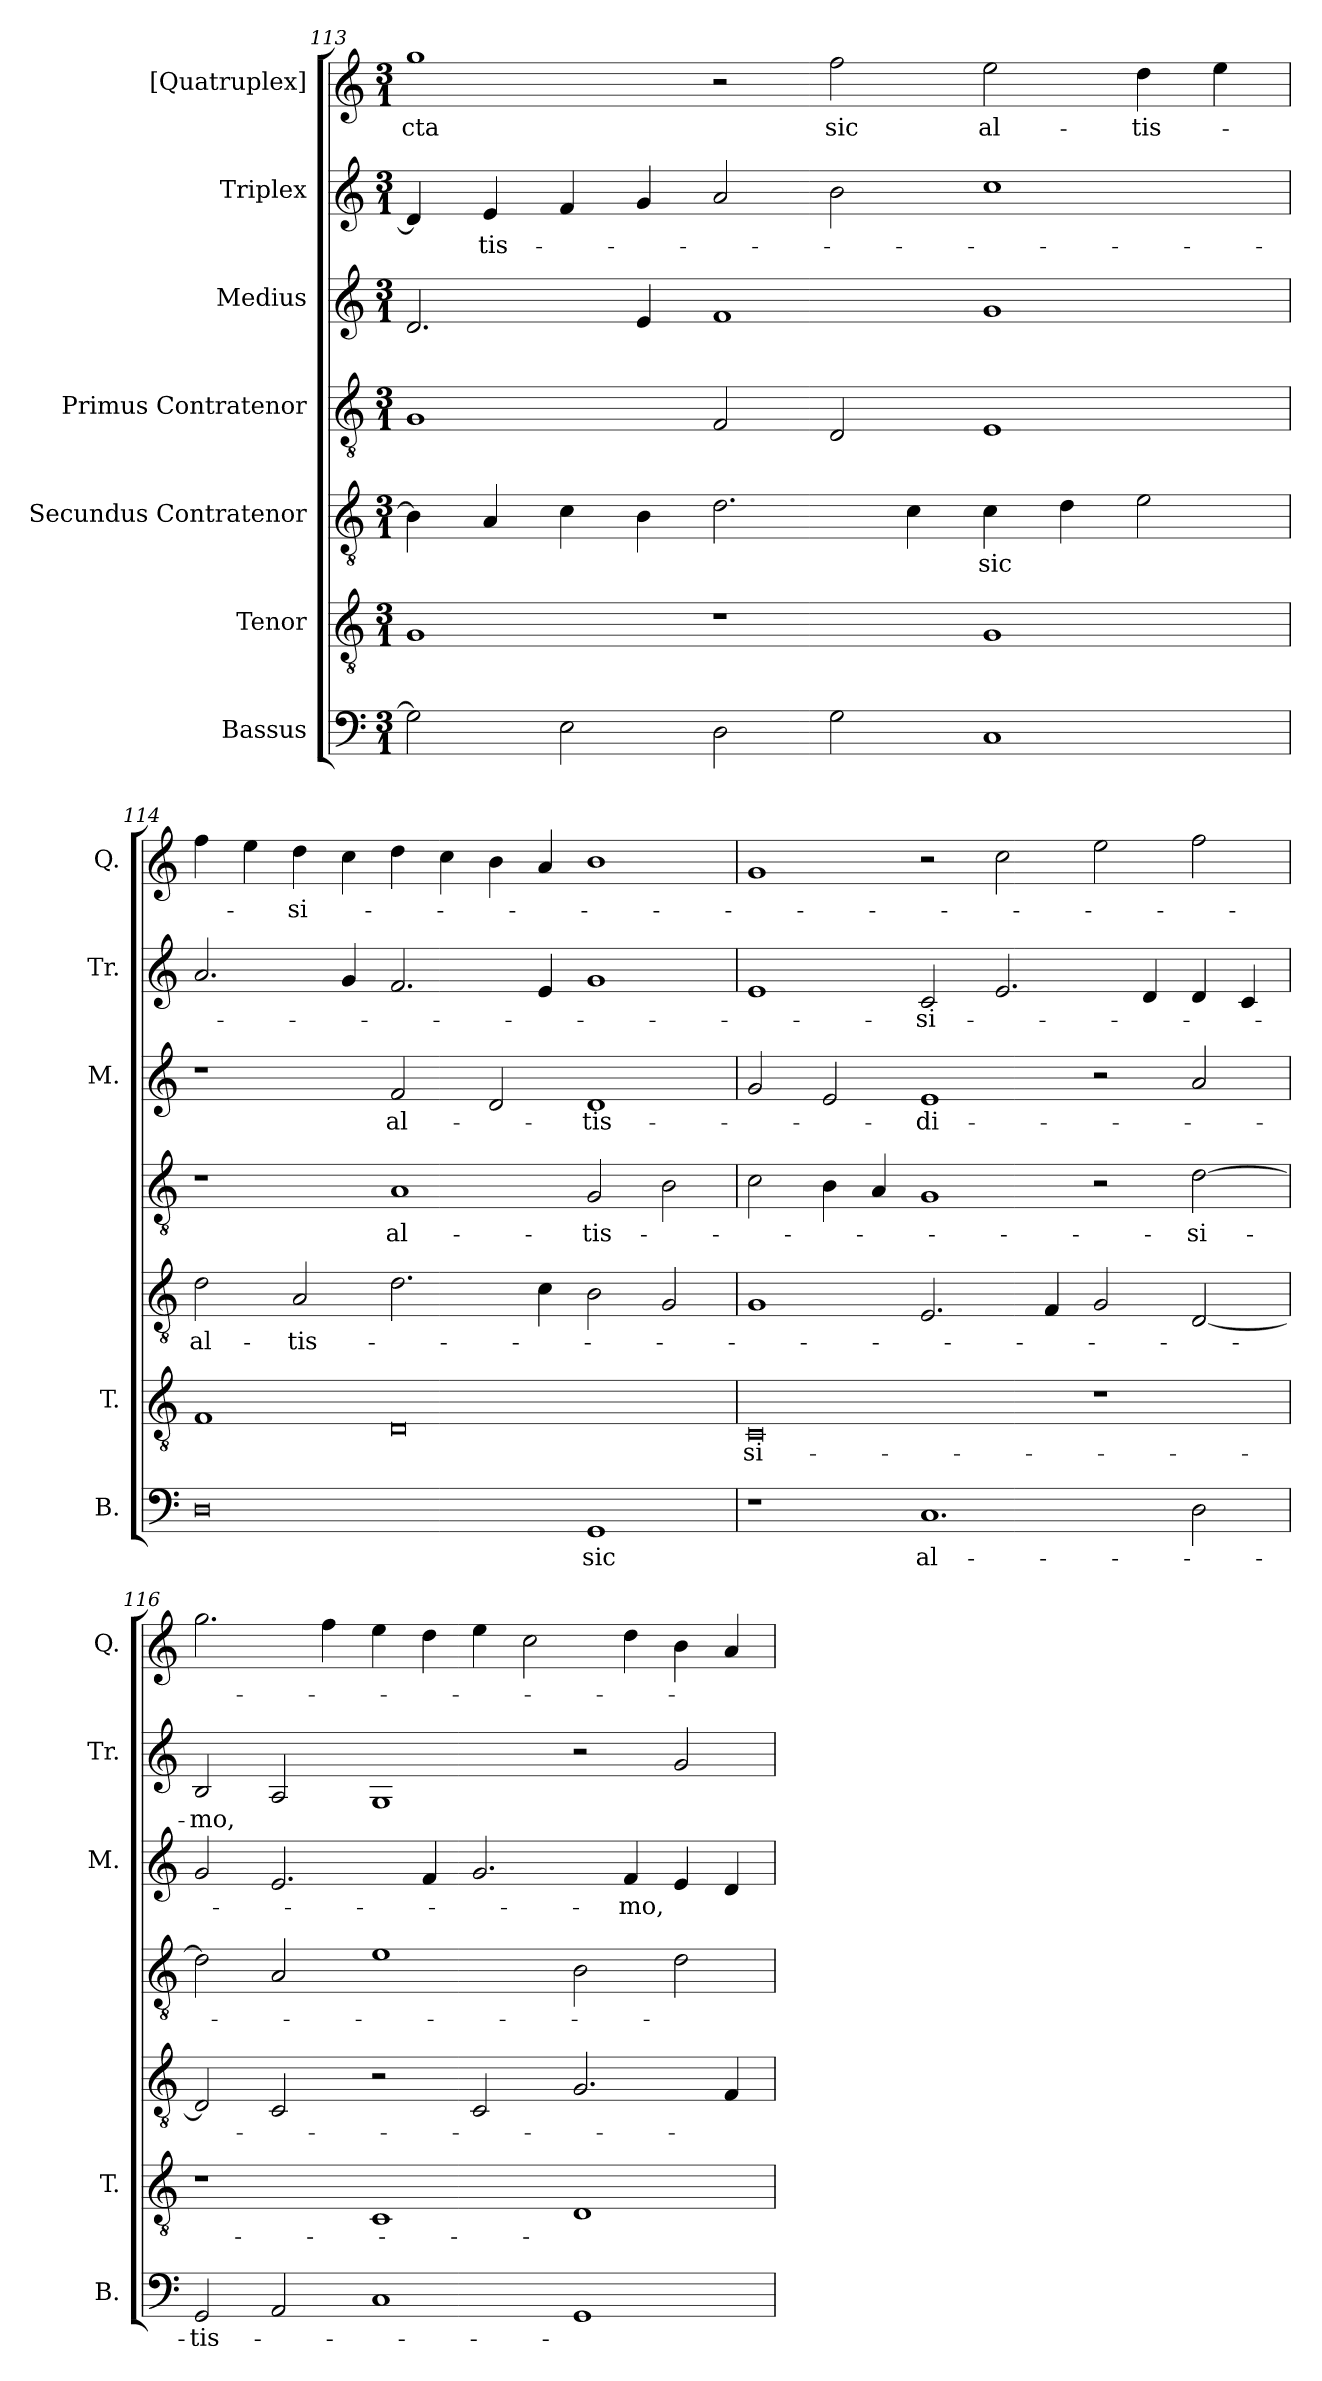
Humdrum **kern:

**kern	**text	**kern	**text	**kern	**text	**kern	**text	**kern	**text	**kern	**text	**kern	**text
*part7	*part7	*part6	*part6	*part5	*part5	*part4	*part4	*part3	*part3	*part2	*part2	*part1	*part1
*staff7	*staff7	*staff6	*staff6	*staff5	*staff5	*staff4	*staff4	*staff3	*staff3	*staff2	*staff2	*staff1	*staff1
*I"Bassus	*	*I"Tenor	*	*I"Secundus Contratenor	*	*I"Primus Contratenor	*	*I"Medius	*	*I"Triplex	*	*I"[Quatruplex]	*
*I'B.	*	*I'T.	*	*	*	*	*	*I'M.	*	*I'Tr.	*	*I'Q.	*
!!LO:LB:g=z
*clefF4	*	*clefGv2	*	*clefGv2	*	*clefGv2	*	*clefG2	*	*clefG2	*	*clefG2	*
*	*	*ITrd7c12	*	*ITrd7c12	*	*ITrd7c12	*	*	*	*	*	*	*
*k[]	*	*k[]	*	*k[]	*	*k[]	*	*k[]	*	*k[]	*	*k[]	*
*C:	*	*C:	*	*C:	*	*C:	*	*C:	*	*C:	*	*C:	*
*M3/1	*	*M3/1	*	*M3/1	*	*M3/1	*	*M3/1	*	*M3/1	*	*M3/1	*
=113	=113	=113	=113	=113	=113	=113	=113	=113	=113	=113	=113	=113	=113
!	!	!	!	!	!	!	!	!	!	!	!	!	!LO:LY:b:color=#000000
2Gi\]	.	1GGi	.	4BBi\]	.	1GGi	.	2.di/	.	4di/]	.	1ggi	-cta
!	!	!	!	!	!	!	!	!	!	!	!LO:LY:b:color=#000000	!	!
.	.	.	.	4AAi/	.	.	.	.	.	4ei/	-tis-	.	.
2Ei\	.	.	.	4Ci\	.	.	.	.	.	4fi/	.	.	.
.	.	.	.	4BBi\	.	.	.	4ei/	.	4gi/	.	.	.
2Di\	.	1r	.	2.Di\	.	2FFi/	.	1fi	.	2ai/	.	2r	.
!	!	!	!	!	!	!	!	!	!	!	!	!	!LO:LY:b:color=#000000
2Gi\	.	.	.	.	.	2DDi/	.	.	.	2bi\	.	2ffi\	sic
.	.	.	.	4Ci\	.	.	.	.	.	.	.	.	.
!	!	!	!	!	!LO:LY:b:color=#000000	!	!	!	!	!	!	!	!
!	!	!	!	!	!	!	!	!	!	!	!	!	!LO:LY:b:color=#000000
1Ci	.	1GGi	.	4Ci\	sic	1EEi	.	1gi	.	1cci	.	2eei\	al-
.	.	.	.	4Di\	.	.	.	.	.	.	.	.	.
!	!	!	!	!	!	!	!	!	!	!	!	!	!LO:LY:b:color=#000000
.	.	.	.	2Ei\	.	.	.	.	.	.	.	4ddi\	-tis-
.	.	.	.	.	.	.	.	.	.	.	.	4eei\	.
=114	=114	=114	=114	=114	=114	=114	=114	=114	=114	=114	=114	=114	=114
!	!	!	!	!	!LO:LY:b:color=#000000	!	!	!	!	!	!	!	!
0Di	.	1FFi	.	2Di\	al-	1r	.	1r	.	2.ai/	.	4ffi\	.
.	.	.	.	.	.	.	.	.	.	.	.	4eei\	.
!	!	!	!	!	!LO:LY:b:color=#000000	!	!	!	!	!	!	!	!
!	!	!	!	!	!	!	!	!	!	!	!	!	!LO:LY:b:color=#000000
.	.	.	.	2AAi/	-tis-	.	.	.	.	.	.	4ddi\	-si-
.	.	.	.	.	.	.	.	.	.	4gi/	.	4cci\	.
!	!	!	!	!	!	!	!LO:LY:b:color=#000000	!	!	!	!	!	!
!	!	!	!	!	!	!	!	!	!LO:LY:b:color=#000000	!	!	!	!
.	.	0DDi	.	2.Di\	.	1AAi	al-	2fi/	al-	2.fi/	.	4ddi\	.
.	.	.	.	.	.	.	.	.	.	.	.	4cci\	.
.	.	.	.	.	.	.	.	2di/	.	.	.	4bi\	.
.	.	.	.	4Ci\	.	.	.	.	.	4ei/	.	4ai/	.
!	!LO:LY:b:color=#000000	!	!	!	!	!	!	!	!	!	!	!	!
!	!	!	!	!	!	!	!LO:LY:b:color=#000000	!	!	!	!	!	!
!	!	!	!	!	!	!	!	!	!LO:LY:b:color=#000000	!	!	!	!
1GGi	sic	.	.	2BBi\	.	2GGi/	-tis-	1di	-tis-	1gi	.	1bi	.
.	.	.	.	2GGi/	.	2BBi\	.	.	.	.	.	.	.
=115	=115	=115	=115	=115	=115	=115	=115	=115	=115	=115	=115	=115	=115
!	!	!	!LO:LY:b:color=#000000	!	!	!	!	!	!	!	!	!	!
1r	.	0CCi	-si-	1GGi	.	2Ci\	.	2gi/	.	1ei	.	1gi	.
.	.	.	.	.	.	4BBi\	.	2ei/	.	.	.	.	.
.	.	.	.	.	.	4AAi/	.	.	.	.	.	.	.
!	!LO:LY:b:color=#000000	!	!	!	!	!	!	!	!	!	!	!	!
!	!	!	!	!	!	!	!	!	!LO:LY:b:color=#000000	!	!	!	!
!	!	!	!	!	!	!	!	!	!	!	!LO:LY:b:color=#000000	!	!
1.Ci	al-	.	.	2.EEi/	.	1GGi	.	1ei	-di-	2ci/	-si-	2r	.
.	.	.	.	.	.	.	.	.	.	2.ei/	.	2cci\	.
.	.	.	.	4FFi/	.	.	.	.	.	.	.	.	.
.	.	1r	.	2GGi/	.	2r	.	2r	.	.	.	2eei\	.
.	.	.	.	.	.	.	.	.	.	4di/	.	.	.
!	!	!	!	!	!	!	!LO:LY:b:color=#000000	!	!	!	!	!	!
2Di\	.	.	.	[<2DDi/	.	[>2Di\	-si-	2ai/	.	4di/	.	2ffi\	.
.	.	.	.	.	.	.	.	.	.	4ci/	.	.	.
!!LO:PB:g=z
=116	=116	=116	=116	=116	=116	=116	=116	=116	=116	=116	=116	=116	=116
!	!LO:LY:b:color=#000000	!	!	!	!	!	!	!	!	!	!	!	!
!	!	!	!	!	!	!	!	!	!	!	!LO:LY:b:color=#000000	!	!
2GGi/	-tis-	1r	.	2DDi/]	.	2Di\]	.	2gi/	.	2Bi/	-mo,	2.ggi\	.
2AAi/	.	.	.	2CCi/	.	2AAi/	.	2.ei/	.	2Ai/	.	.	.
.	.	.	.	.	.	.	.	.	.	.	.	4ffi\	.
1Ci	.	1CCi	.	2r	.	1Ei	.	.	.	1Gi	.	4eei\	.
.	.	.	.	.	.	.	.	4fi/	.	.	.	4ddi\	.
.	.	.	.	2CCi/	.	.	.	2.gi/	.	.	.	4eei\	.
.	.	.	.	.	.	.	.	.	.	.	.	2cci\	.
1GGi	.	1DDi	.	2.GGi/	.	2BBi\	.	.	.	2r	.	.	.
!	!	!	!	!	!	!	!	!	!LO:LY:b:color=#000000	!	!	!	!
.	.	.	.	.	.	.	.	4fi/	-mo,	.	.	4ddi\	.
.	.	.	.	.	.	2Di\	.	4ei/	.	2gi/	.	4bi\	.
.	.	.	.	4FFi/	.	.	.	4di/	.	.	.	4ai/	.
=	=	=	=	=	=	=	=	=	=	=	=	=	=
*-	*-	*-	*-	*-	*-	*-	*-	*-	*-	*-	*-	*-	*-
